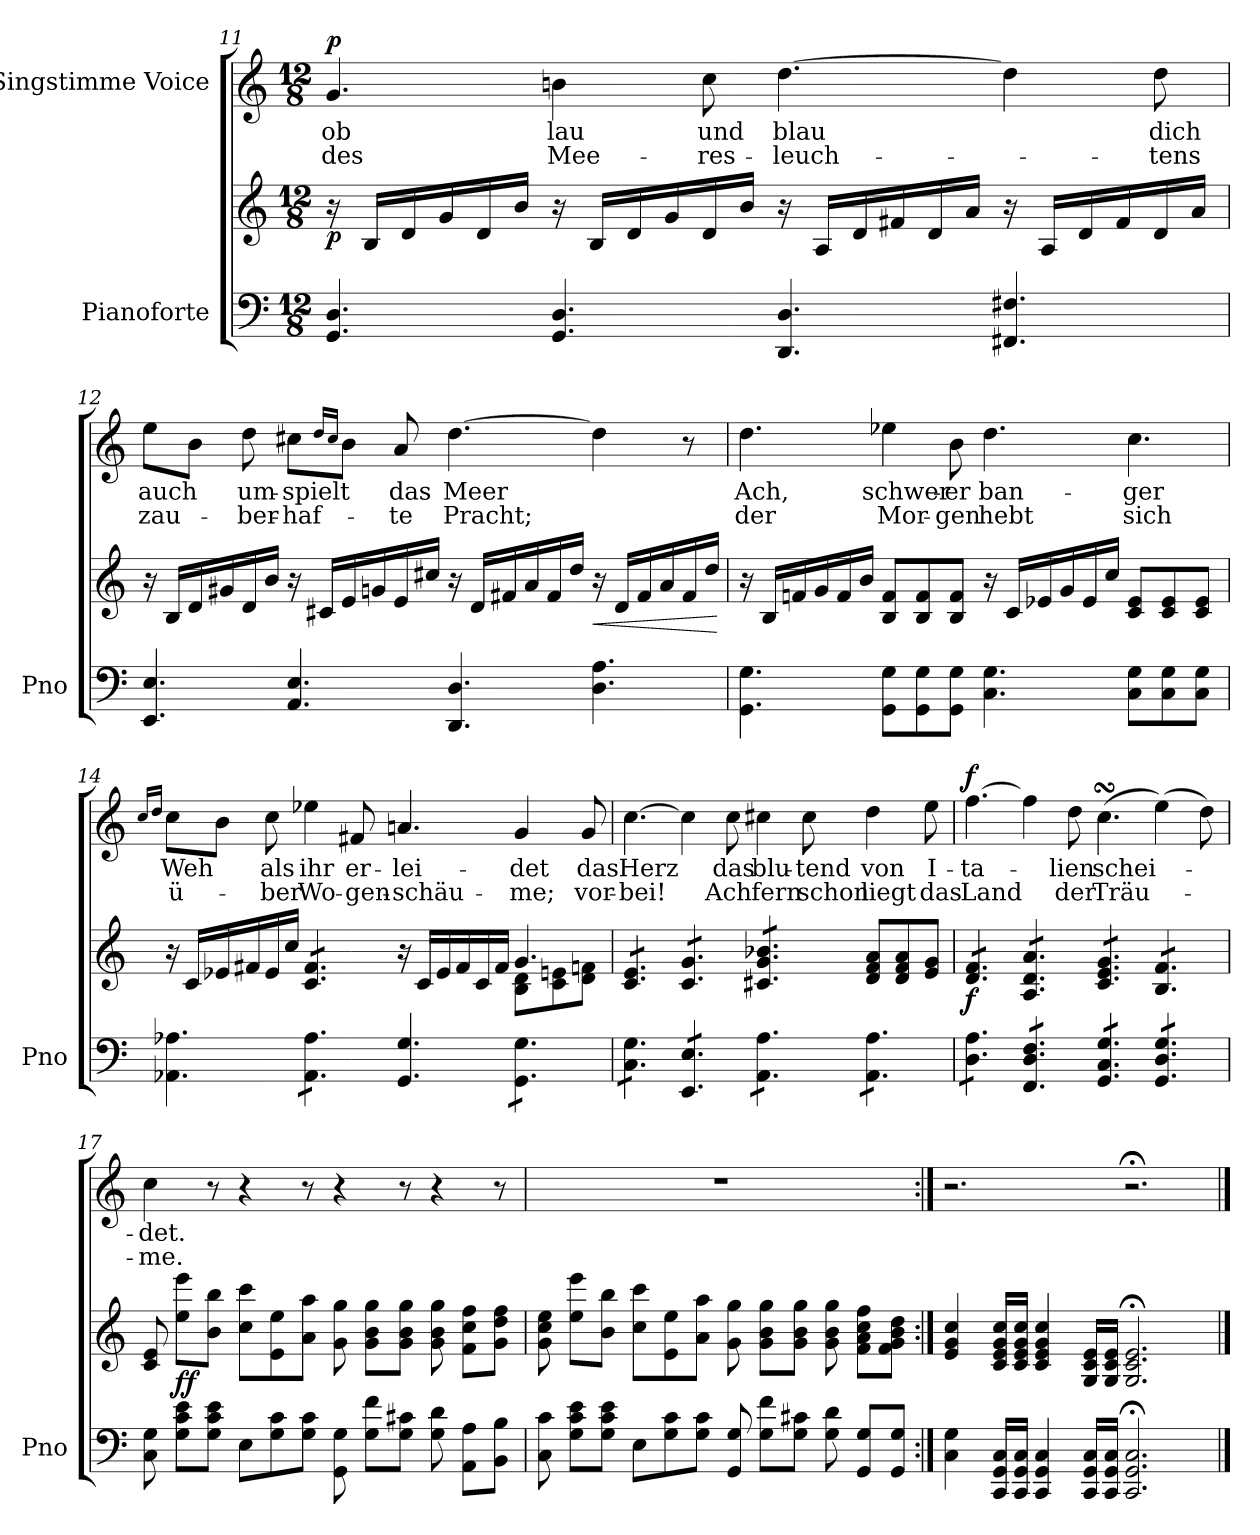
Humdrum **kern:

**kern	**kern	**dynam	**kern	**text	**text	**dynam
*part2	*part2	*part2	*part1	*part1	*part1	*part1
*staff3	*staff2	*staff2/3	*staff1	*staff1	*staff1	*staff1
*I"Pianoforte	*	*	*I"Singstimme Voice	*	*	*
*I'Pno	*	*	*	*	*	*
*clefF4	*clefG2	*	*clefG2	*	*	*
*k[]	*k[]	*	*k[]	*	*	*
*M12/8	*M12/8	*	*M12/8	*	*	*
=11	=11	=11	=11	=11	=11	=11
!	!	!LO:DY:b	!	!LO:LY:b	!LO:LY:b	!LO:DY:a
4.GG/ 4.D/	16r	p	4.g/	ob	des	p
.	16B/LL	.	.	.	.	.
.	16d/	.	.	.	.	.
.	16g/	.	.	.	.	.
.	16d/	.	.	.	.	.
.	16b/JJ	.	.	.	.	.
!	!	!	!	!LO:LY:b	!LO:LY:b	!
4.GG/ 4.D/	16r	.	4bn\	lau	Mee-	.
.	16B/LL	.	.	.	.	.
.	16d/	.	.	.	.	.
.	16g/	.	.	.	.	.
!	!	!	!	!LO:LY:b	!LO:LY:b	!
.	16d/	.	8cc\	und	-res-	.
.	16b/JJ	.	.	.	.	.
!	!	!	!	!LO:LY:b	!LO:LY:b	!
4.DD/ 4.D/	16r	.	[4.dd\	blau	-leuch-	.
.	16A/LL	.	.	.	.	.
.	16d/	.	.	.	.	.
.	16f#X/	.	.	.	.	.
.	16d/	.	.	.	.	.
.	16a/JJ	.	.	.	.	.
4.FF#X/ 4.F#X/	16r	.	4dd\]	.	.	.
.	16A/LL	.	.	.	.	.
.	16d/	.	.	.	.	.
.	16f#/	.	.	.	.	.
!	!	!	!	!LO:LY:b	!LO:LY:b	!
.	16d/	.	8dd\	dich	-tens	.
.	16a/JJ	.	.	.	.	.
!!LO:LB:g=z
=12	=12	=12	=12	=12	=12	=12
!	!	!	!	!LO:LY:b	!LO:LY:b	!
4.EE/ 4.E/	16r	.	8ee\L	auch	zau-	.
.	16B/LL	.	.	.	.	.
.	16d/	.	8b\J	.	.	.
.	16g#X/	.	.	.	.	.
!	!	!	!	!LO:LY:b	!LO:LY:b	!
.	16d/	.	8dd\	um-	-ber-	.
.	16b/JJ	.	.	.	.	.
!	!	!	!	!LO:LY:b	!LO:LY:b	!
4.AA/ 4.E/	16r	.	8cc#X\L	-spielt	-haf-	.
.	16c#X/LL	.	.	.	.	.
.	.	.	16qdd/LL	.	.	.
.	.	.	16qcc#/JJ	.	.	.
.	16e/	.	8b\J	.	.	.
.	16gn/	.	.	.	.	.
!	!	!	!	!LO:LY:b	!LO:LY:b	!
.	16e/	.	8a/	das	-te	.
.	16cc#X/JJ	.	.	.	.	.
!	!	!	!	!LO:LY:b	!LO:LY:b	!
4.DD/ 4.D/	16r	.	[4.dd\	Meer	Pracht;	.
.	16d/LL	.	.	.	.	.
.	16f#X/	.	.	.	.	.
.	16a/	.	.	.	.	.
.	16f#/	.	.	.	.	.
.	16dd/JJ	.	.	.	.	.
!	!	!LO:HP:b	!	!	!	!
4.D\ 4.A\	16r	<	4dd\]	.	.	.
.	16d/LL	.	.	.	.	.
.	16f#/	.	.	.	.	.
.	16a/	.	.	.	.	.
.	16f#/	.	8r	.	.	.
.	16dd/JJ	.	.	.	.	.
.	.	[	.	.	.	.
=13	=13	=13	=13	=13	=13	=13
!	!	!	!	!LO:LY:b	!LO:LY:b	!
4.GG\ 4.G\	16r	.	4.dd\	Ach,	der	.
.	16B/LL	.	.	.	.	.
.	16fn/	.	.	.	.	.
.	16g/	.	.	.	.	.
.	16f/	.	.	.	.	.
.	16b/JJ	.	.	.	.	.
!	!	!	!	!LO:LY:b	!LO:LY:b	!
8GG\ 8G\L	8B/ 8f/L	.	4ee-X\	schwer-	Mor-	.
8GG\ 8G\	8B/ 8f/	.	.	.	.	.
!	!	!	!	!LO:LY:b	!LO:LY:b	!
8GG\ 8G\J	8B/ 8f/J	.	8b\	-er	-gen	.
!	!	!	!	!LO:LY:b	!LO:LY:b	!
4.C\ 4.G\	16r	.	4.dd\	ban-	hebt	.
.	16c/LL	.	.	.	.	.
.	16e-X/	.	.	.	.	.
.	16g/	.	.	.	.	.
.	16e-/	.	.	.	.	.
.	16cc/JJ	.	.	.	.	.
!	!	!	!	!LO:LY:b	!LO:LY:b	!
8C\ 8G\L	8c/ 8e-/L	.	4.cc\	-ger	sich	.
8C\ 8G\	8c/ 8e-/	.	.	.	.	.
8C\ 8G\J	8c/ 8e-/J	.	.	.	.	.
!!LO:LB:g=z
=14	=14	=14	=14	=14	=14	=14
.	.	.	16qcc/LL	.	.	.
.	.	.	16qdd/JJ	.	.	.
*	*^	*	*	*	*	*
!	!	!	!	!	!LO:LY:b	!LO:LY:b	!
4.AA-X\ 4.A-X\	16r	4.ryy	.	8cc\L	Weh	ü-	.
.	16c/LL	.	.	.	.	.	.
.	16e-X/	.	.	8b\J	.	.	.
.	16f#X/	.	.	.	.	.	.
!	!	!	!	!	!LO:LY:b	!LO:LY:b	!
.	16e-/	.	.	8cc\	als	-ber	.
.	16cc/JJ	.	.	.	.	.	.
!	!	!	!	!	!LO:LY:b	!LO:LY:b	!
*tremolo	*	*	*	*	*	*	*
*	*tremolo	*	*	*	*	*	*
8AA-\ 8A-\L	8c/ 8f#/L	4.ryy	.	4ee-X\	ihr	Wo-	.
8AA-\ 8A-\	8c/ 8f#/	.	.	.	.	.	.
!	!	!	!	!	!LO:LY:b	!LO:LY:b	!
8AA-\ 8A-\J	8c/ 8f#/J	.	.	8f#X/	er-	-gen-	.
*	*Xtremolo	*	*	*	*	*	*
*Xtremolo	*	*	*	*	*	*	*
!	!	!	!	!	!LO:LY:b	!LO:LY:b	!
4.GG/ 4.G/	16r	4.ryy	.	4.an/	-lei-	-schäu-	.
.	16c/LL	.	.	.	.	.	.
.	16e-/	.	.	.	.	.	.
.	16f#/	.	.	.	.	.	.
.	16c/	.	.	.	.	.	.
.	16f#/JJ	.	.	.	.	.	.
!	!	!	!	!	!LO:LY:b	!LO:LY:b	!
*tremolo	*	*	*	*	*	*	*
8GG\ 8G\L	4.g/	8B\ 8d\L	.	4g/	-det	-me;	.
8GG\ 8G\	.	8c\ 8en\	.	.	.	.	.
!	!	!	!	!	!LO:LY:b	!LO:LY:b	!
8GG\ 8G\J	.	8d\ 8fn\J	.	8g/	das	vor-	.
=15	=15	=15	=15	=15	=15	=15	=15
!	!	!	!	!	!LO:LY:b	!LO:LY:b	!
*	*v	*v	*	*	*	*	*
*	*tremolo	*	*	*	*	*
8C\ 8G\L	8c/ 8e/L	.	[4.cc\	Herz	-bei!	.
8C\ 8G\	8c/ 8e/	.	.	.	.	.
8C\ 8G\J	8c/ 8e/J	.	.	.	.	.
8EE/ 8E/L	8c/ 8g/L	.	4cc\]	.	.	.
8EE/ 8E/	8c/ 8g/	.	.	.	.	.
!	!	!	!	!LO:LY:b	!LO:LY:b	!
8EE/ 8E/J	8c/ 8g/J	.	8cc\	das	Ach	.
!	!	!	!	!LO:LY:b	!LO:LY:b	!
8AA\ 8A\L	8c#X/ 8g/ 8b-X/L	.	4cc#X\	blu-	fern	.
8AA\ 8A\	8c#X/ 8g/ 8b-X/	.	.	.	.	.
!	!	!	!	!LO:LY:b	!LO:LY:b	!
8AA\ 8A\J	8c#X/ 8g/ 8b-X/J	.	8cc#\	-tend	schon	.
*	*Xtremolo	*	*	*	*	*
!	!	!	!	!LO:LY:b	!LO:LY:b	!
8AA\ 8A\L	8d/ 8f/ 8a/L	.	4dd\	von	liegt	.
8AA\ 8A\	8d/ 8f/ 8a/	.	.	.	.	.
!	!	!	!	!LO:LY:b	!LO:LY:b	!
8AA\ 8A\J	8e/ 8g/J	.	8ee\	I-	das	.
=16	=16	=16	=16	=16	=16	=16
!	!	!LO:DY:b	!	!LO:LY:b	!LO:LY:b	!LO:DY:a
*	*tremolo	*	*	*	*	*
8D\ 8A\L	8d/ 8f/L	f	[4.ff\	-ta-	Land	f
8D\ 8A\	8d/ 8f/	.	.	.	.	.
8D\ 8A\J	8d/ 8f/J	.	.	.	.	.
8FF/ 8D/ 8F/L	8A/ 8d/ 8a/L	.	4ff\]	.	.	.
8FF/ 8D/ 8F/	8A/ 8d/ 8a/	.	.	.	.	.
!	!	!	!	!LO:LY:b	!LO:LY:b	!
8FF/ 8D/ 8F/J	8A/ 8d/ 8a/J	.	8dd\	-lien	der	.
!	!	!	!	!LO:LY:b	!LO:LY:b	!
8GG/ 8C/ 8G/L	8c/ 8e/ 8g/L	.	(>4.ccsSSs\	schei-	Träu-	.
8GG/ 8C/ 8G/	8c/ 8e/ 8g/	.	.	.	.	.
8GG/ 8C/ 8G/J	8c/ 8e/ 8g/J	.	.	.	.	.
8GG/ 8D/ 8G/L	8B/ 8f/L	.	(>4ee\)	.	.	.
8GG/ 8D/ 8G/	8B/ 8f/	.	.	.	.	.
8GG/ 8D/ 8G/J	8B/ 8f/J	.	8dd\)	.	.	.
*	*Xtremolo	*	*	*	*	*
*Xtremolo	*	*	*	*	*	*
!!LO:LB:g=z
=17	=17	=17	=17	=17	=17	=17
!	!	!	!	!LO:LY:b	!LO:LY:b	!
8C\ 8G\	8c/ 8e/	.	4cc\	-det.	-me.	.
!	!	!LO:DY:b	!	!	!	!
8G\ 8c\ 8e\L	8ee\ 8eee\L	ff	.	.	.	.
8G\ 8c\ 8e\J	8b\ 8bb\J	.	8r	.	.	.
8E\L	8cc\ 8ccc\L	.	4r	.	.	.
8G\ 8c\	8e\ 8ee\	.	.	.	.	.
8G\ 8c\J	8a\ 8aa\J	.	8r	.	.	.
8GG\ 8G\	8g\ 8gg\	.	4r	.	.	.
8G\ 8f\L	8g\ 8b\ 8gg\L	.	.	.	.	.
8G\ 8c#X\J	8g\ 8b\ 8gg\J	.	8r	.	.	.
8G\ 8d\	8g\ 8b\ 8gg\	.	4r	.	.	.
8AA\ 8A\L	8f\ 8cc\ 8ff\L	.	.	.	.	.
8BB\ 8B\J	8g\ 8dd\ 8ff\J	.	8r	.	.	.
=18	=18	=18	=18	=18	=18	=18
8C\ 8c\	8g\ 8cc\ 8ee\	.	1.r	.	.	.
8G\ 8c\ 8e\L	8ee\ 8eee\L	.	.	.	.	.
8G\ 8c\ 8e\J	8b\ 8bb\J	.	.	.	.	.
8E\L	8cc\ 8ccc\L	.	.	.	.	.
8G\ 8c\	8e\ 8ee\	.	.	.	.	.
8G\ 8c\J	8a\ 8aa\J	.	.	.	.	.
8GG/ 8G/	8g\ 8gg\	.	.	.	.	.
8G\ 8f\L	8g\ 8b\ 8gg\L	.	.	.	.	.
8G\ 8c#X\J	8g\ 8b\ 8gg\J	.	.	.	.	.
8G\ 8d\	8g\ 8b\ 8gg\	.	.	.	.	.
8GG/ 8G/L	8f\ 8a\ 8cc\ 8ff\L	.	.	.	.	.
8GG/ 8G/J	8f\ 8g\ 8b\ 8dd\J	.	.	.	.	.
=19:|!	=19:|!	=19:|!	=19:|!	=19:|!	=19:|!	=19:|!
4C\ 4G\	4e/ 4g/ 4cc/	.	2.r	.	.	.
16CC/ 16GG/ 16C/LL	16c/ 16e/ 16g/ 16cc/LL	.	.	.	.	.
16CC/ 16GG/ 16C/JJ	16c/ 16e/ 16g/ 16cc/JJ	.	.	.	.	.
4CC/ 4GG/ 4C/	4c/ 4e/ 4g/ 4cc/	.	.	.	.	.
16CC/ 16GG/ 16C/LL	16G/ 16c/ 16e/LL	.	.	.	.	.
16CC/ 16GG/ 16C/JJ	16G/ 16c/ 16e/JJ	.	.	.	.	.
2.CC/;< 2.GG/;< 2.C/;<	2.G/;< 2.c/;< 2.e/;<	.	2.r;<	.	.	.
==	==	==	==	==	==	==
*-	*-	*-	*-	*-	*-	*-
